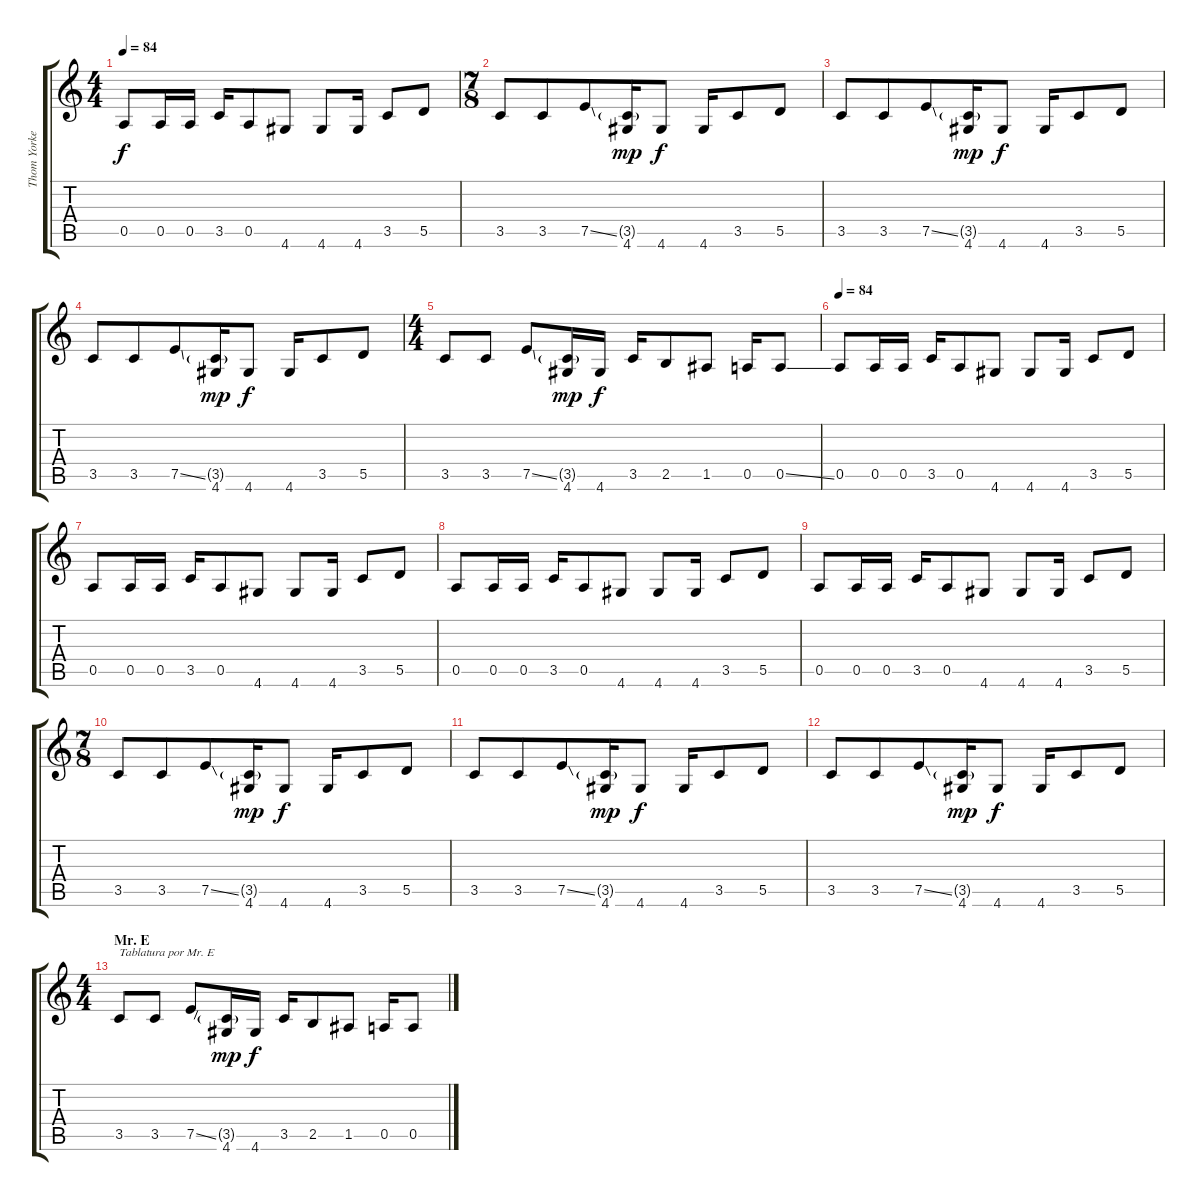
\track ("Thom Yorke" "Thom Yorke") {instrument acousticguitarsteel}
\staff {score tabs}
\tuning (E4 B3 G3 D3 A2 E2) {hide}
\ts (4 4)
\tempo 84
\clef g2
\ks c
0.5.8{dy f} 0.5.16 0.5.16 3.5.16 0.5.8 4.6.8 4.6.8 4.6.16 3.5.8 5.5.8 |
\ts (7 8)
3.5.8{volume 13 instrument electricguitarjazz} 3.5.8 7.5{ss}.8 (3.5{g} 4.6).16{dy mp} 4.6.8{dy f} 4.6.16 3.5.8 5.5.8 |
3.5.8 3.5.8 7.5{ss}.8 (3.5{g} 4.6).16{dy mp} 4.6.8{dy f} 4.6.16 3.5.8 5.5.8 |
3.5.8 3.5.8 7.5{ss}.8 (3.5{g} 4.6).16{dy mp} 4.6.8{dy f} 4.6.16 3.5.8 5.5.8 |
\ts (4 4)
3.5.8 3.5.8 7.5{ss}.8 (3.5{g} 4.6).16{dy mp} 4.6.16{dy f} 3.5.16 2.5.8 1.5.8 0.5.16 0.5{ss}.8 |
\tempo 84
0.5.8{volume 11 instrument acousticguitarsteel} 0.5.16 0.5.16 3.5.16 0.5.8 4.6.8 4.6.8 4.6.16 3.5.8 5.5.8 |
0.5.8 0.5.16 0.5.16 3.5.16 0.5.8 4.6.8 4.6.8 4.6.16 3.5.8 5.5.8 |
0.5.8 0.5.16 0.5.16 3.5.16 0.5.8 4.6.8 4.6.8 4.6.16 3.5.8 5.5.8 |
0.5.8 0.5.16 0.5.16 3.5.16 0.5.8 4.6.8 4.6.8 4.6.16 3.5.8 5.5.8 |
\ts (7 8)
3.5.8{volume 13 instrument electricguitarjazz} 3.5.8 7.5{ss}.8 (3.5{g} 4.6).16{dy mp} 4.6.8{dy f} 4.6.16 3.5.8 5.5.8 |
3.5.8 3.5.8 7.5{ss}.8 (3.5{g} 4.6).16{dy mp} 4.6.8{dy f} 4.6.16 3.5.8 5.5.8 |
3.5.8 3.5.8 7.5{ss}.8 (3.5{g} 4.6).16{dy mp} 4.6.8{dy f} 4.6.16 3.5.8 5.5.8 |
\ts (4 4)
\section ("" "Mr. E")
3.5.8{txt "Tablatura por Mr. E"} 3.5.8 7.5{ss}.8 (3.5{g} 4.6).16{dy mp} 4.6.16{dy f} 3.5.16 2.5.8 1.5.8 0.5.16 0.5.8
